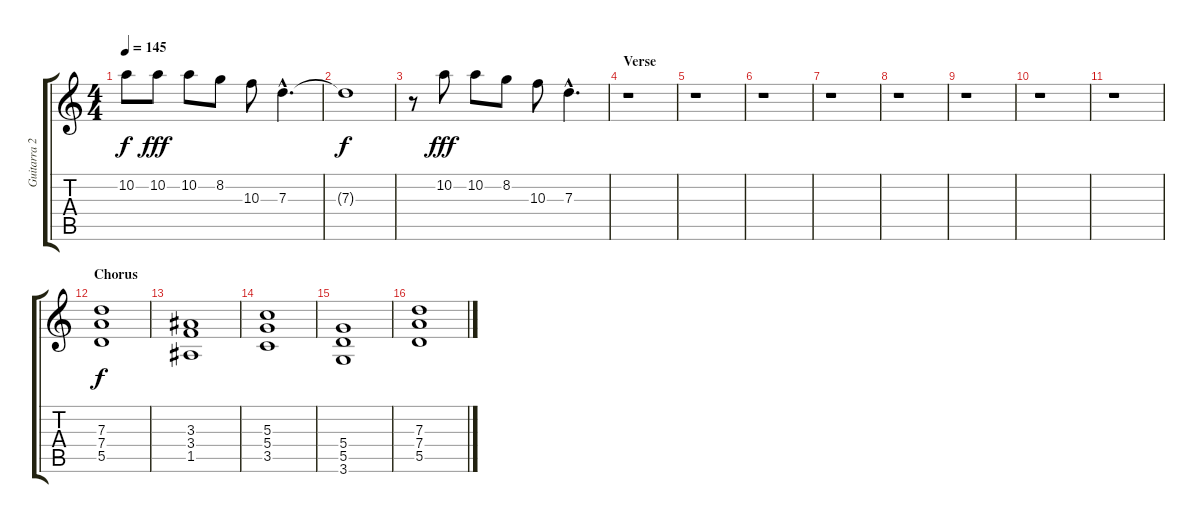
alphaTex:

\track ("Guitarra 2 - Erik" "Guitarra 2") {instrument distortionguitar}
\staff {score tabs}
\tuning (E4 B3 G3 D3 A2 E2) {hide}
\ts (4 4)
\tempo 145
\clef g2
\ks c
10.2{t}.8{dy f} 10.2.8{dy fff} 10.2.8 8.2.8 10.3.8 7.3{hac}.4{d} |
7.3{t}.1{dy f} |
r.8 10.2.8{dy fff} 10.2.8 8.2.8 10.3.8 7.3{hac}.4{d} |
\section ("" "Verse")
r.1 |
r.1 |
r.1 |
r.1 |
r.1 |
r.1 |
r.1 |
r.1 |
\section ("" "Chorus")
(7.3 7.4 5.5).1{dy f} |
(3.3 3.4 1.5).1 |
(5.3 5.4 3.5).1 |
(5.4 5.5 3.6).1 |
(7.3 7.4 5.5).1
